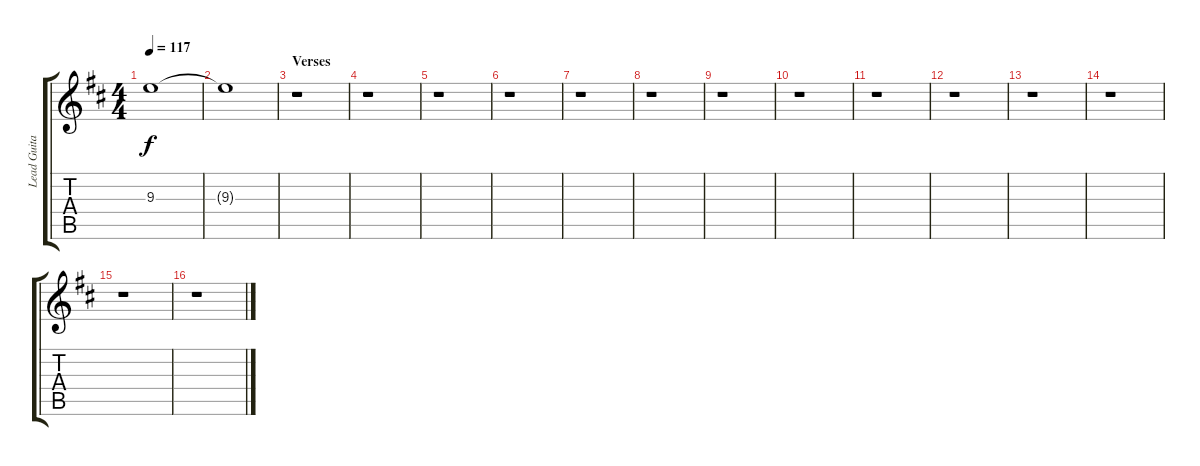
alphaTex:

\track ("Lead Guitar" "Lead Guita") {instrument overdrivenguitar}
\staff {score tabs}
\tuning (E4 B3 G3 D3 A2 E2) {hide}
\ts (4 4)
\tempo 117
\clef g2
\ks d
9.3.1{dy f} |
9.3{t}.1 |
\section ("" "Verses")
r.1 |
r.1 |
r.1 |
r.1 |
r.1 |
r.1 |
r.1 |
r.1 |
r.1 |
r.1 |
r.1 |
r.1 |
r.1 |
r.1
